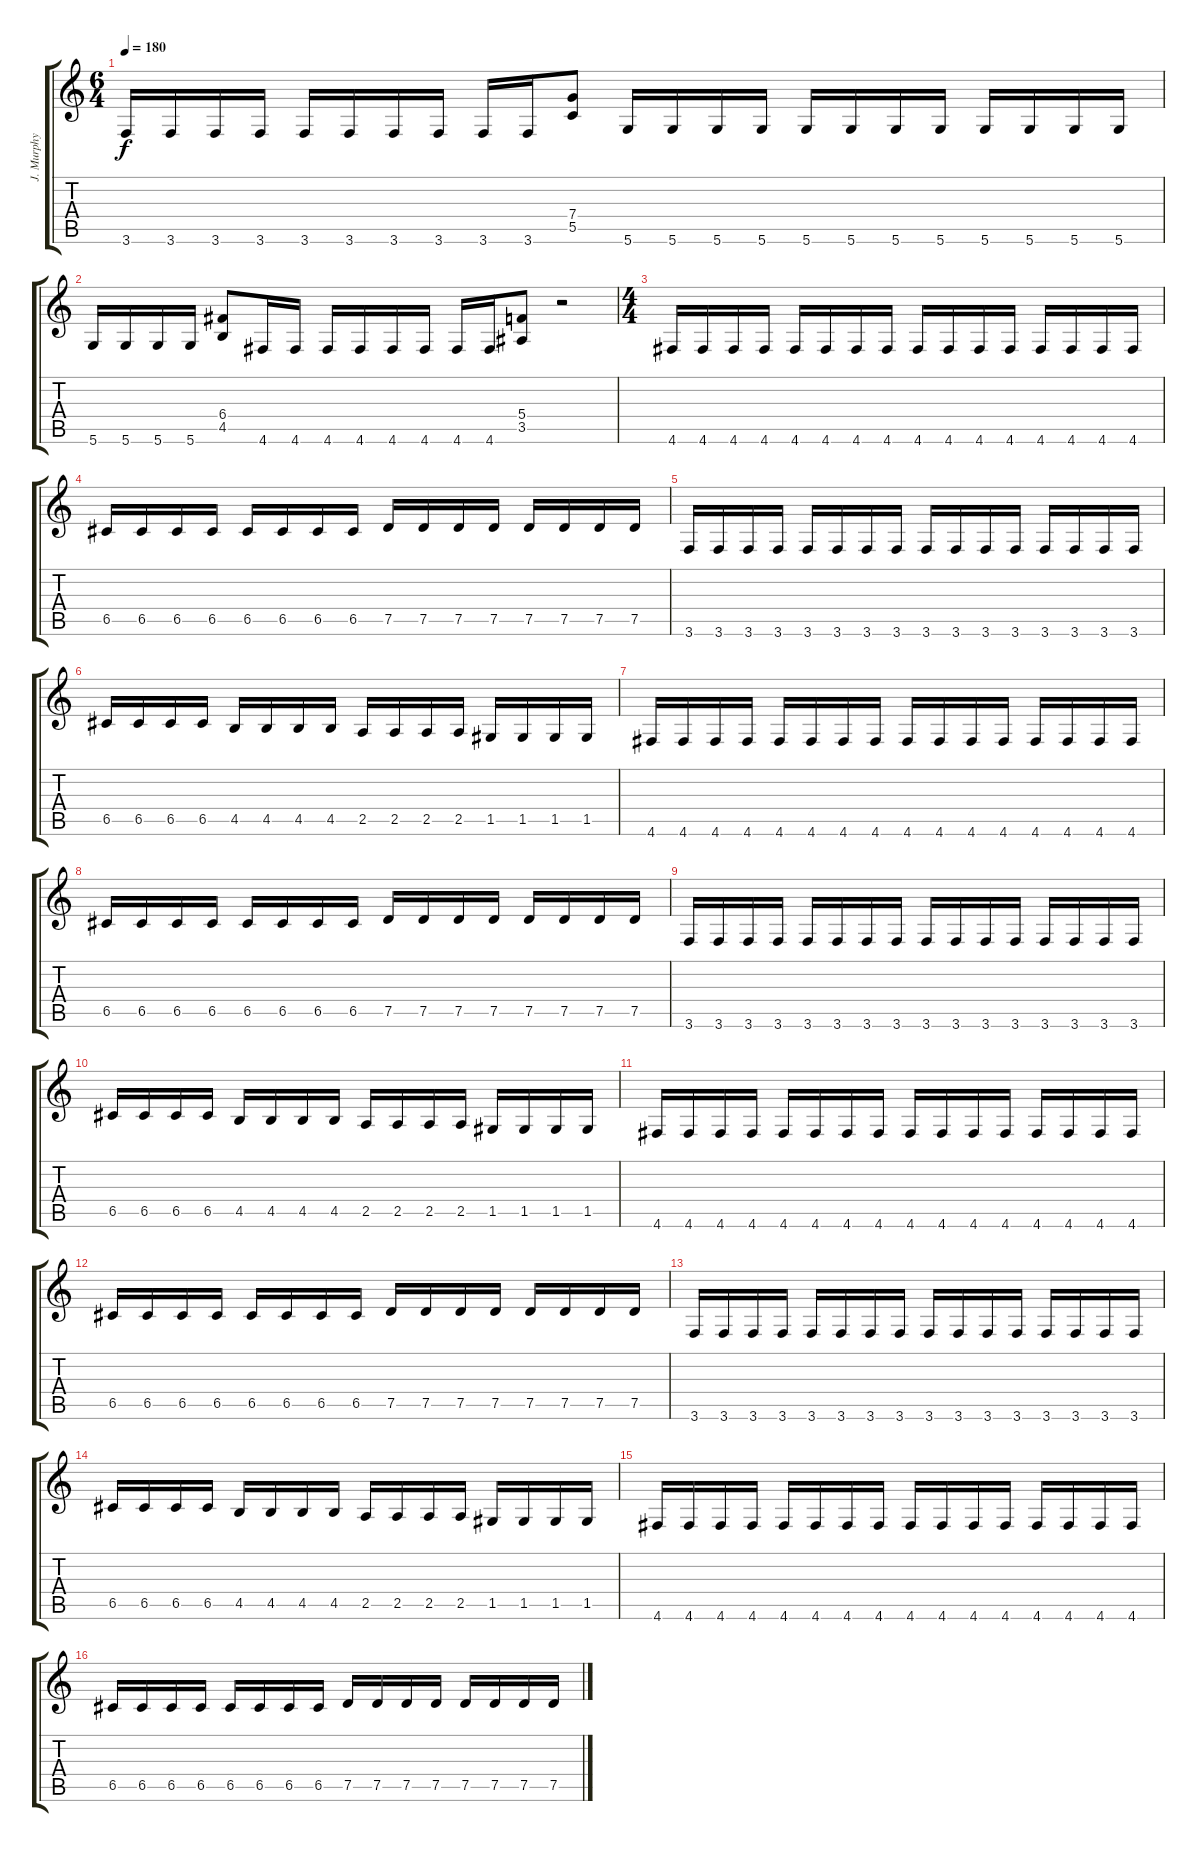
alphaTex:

\track ("J. Murphy" "J. Murphy") {instrument distortionguitar}
\staff {score tabs}
\tuning (D4 A3 F3 C3 G2 D2) {hide}
\ts (6 4)
\tempo 180
\clef g2
\ks c
3.6.16{dy f} 3.6.16 3.6.16 3.6.16 3.6.16 3.6.16 3.6.16 3.6.16 3.6.16 3.6.16 (7.4 5.5).8 5.6.16 5.6.16 5.6.16 5.6.16 5.6.16 5.6.16 5.6.16 5.6.16 5.6.16 5.6.16 5.6.16 5.6.16 |
5.6.16 5.6.16 5.6.16 5.6.16 (6.4 4.5).8 4.6.16 4.6.16 4.6.16 4.6.16 4.6.16 4.6.16 4.6.16 4.6.16 (5.4 3.5).8 r.2 |
\ts (4 4)
4.6.16 4.6.16 4.6.16 4.6.16 4.6.16 4.6.16 4.6.16 4.6.16 4.6.16 4.6.16 4.6.16 4.6.16 4.6.16 4.6.16 4.6.16 4.6.16 |
6.5.16 6.5.16 6.5.16 6.5.16 6.5.16 6.5.16 6.5.16 6.5.16 7.5.16 7.5.16 7.5.16 7.5.16 7.5.16 7.5.16 7.5.16 7.5.16 |
3.6.16 3.6.16 3.6.16 3.6.16 3.6.16 3.6.16 3.6.16 3.6.16 3.6.16 3.6.16 3.6.16 3.6.16 3.6.16 3.6.16 3.6.16 3.6.16 |
6.5.16 6.5.16 6.5.16 6.5.16 4.5.16 4.5.16 4.5.16 4.5.16 2.5.16 2.5.16 2.5.16 2.5.16 1.5.16 1.5.16 1.5.16 1.5.16 |
4.6.16 4.6.16 4.6.16 4.6.16 4.6.16 4.6.16 4.6.16 4.6.16 4.6.16 4.6.16 4.6.16 4.6.16 4.6.16 4.6.16 4.6.16 4.6.16 |
6.5.16 6.5.16 6.5.16 6.5.16 6.5.16 6.5.16 6.5.16 6.5.16 7.5.16 7.5.16 7.5.16 7.5.16 7.5.16 7.5.16 7.5.16 7.5.16 |
3.6.16 3.6.16 3.6.16 3.6.16 3.6.16 3.6.16 3.6.16 3.6.16 3.6.16 3.6.16 3.6.16 3.6.16 3.6.16 3.6.16 3.6.16 3.6.16 |
6.5.16 6.5.16 6.5.16 6.5.16 4.5.16 4.5.16 4.5.16 4.5.16 2.5.16 2.5.16 2.5.16 2.5.16 1.5.16 1.5.16 1.5.16 1.5.16 |
4.6.16 4.6.16 4.6.16 4.6.16 4.6.16 4.6.16 4.6.16 4.6.16 4.6.16 4.6.16 4.6.16 4.6.16 4.6.16 4.6.16 4.6.16 4.6.16 |
6.5.16 6.5.16 6.5.16 6.5.16 6.5.16 6.5.16 6.5.16 6.5.16 7.5.16 7.5.16 7.5.16 7.5.16 7.5.16 7.5.16 7.5.16 7.5.16 |
3.6.16 3.6.16 3.6.16 3.6.16 3.6.16 3.6.16 3.6.16 3.6.16 3.6.16 3.6.16 3.6.16 3.6.16 3.6.16 3.6.16 3.6.16 3.6.16 |
6.5.16 6.5.16 6.5.16 6.5.16 4.5.16 4.5.16 4.5.16 4.5.16 2.5.16 2.5.16 2.5.16 2.5.16 1.5.16 1.5.16 1.5.16 1.5.16 |
4.6.16 4.6.16 4.6.16 4.6.16 4.6.16 4.6.16 4.6.16 4.6.16 4.6.16 4.6.16 4.6.16 4.6.16 4.6.16 4.6.16 4.6.16 4.6.16 |
6.5.16 6.5.16 6.5.16 6.5.16 6.5.16 6.5.16 6.5.16 6.5.16 7.5.16 7.5.16 7.5.16 7.5.16 7.5.16 7.5.16 7.5.16 7.5.16
